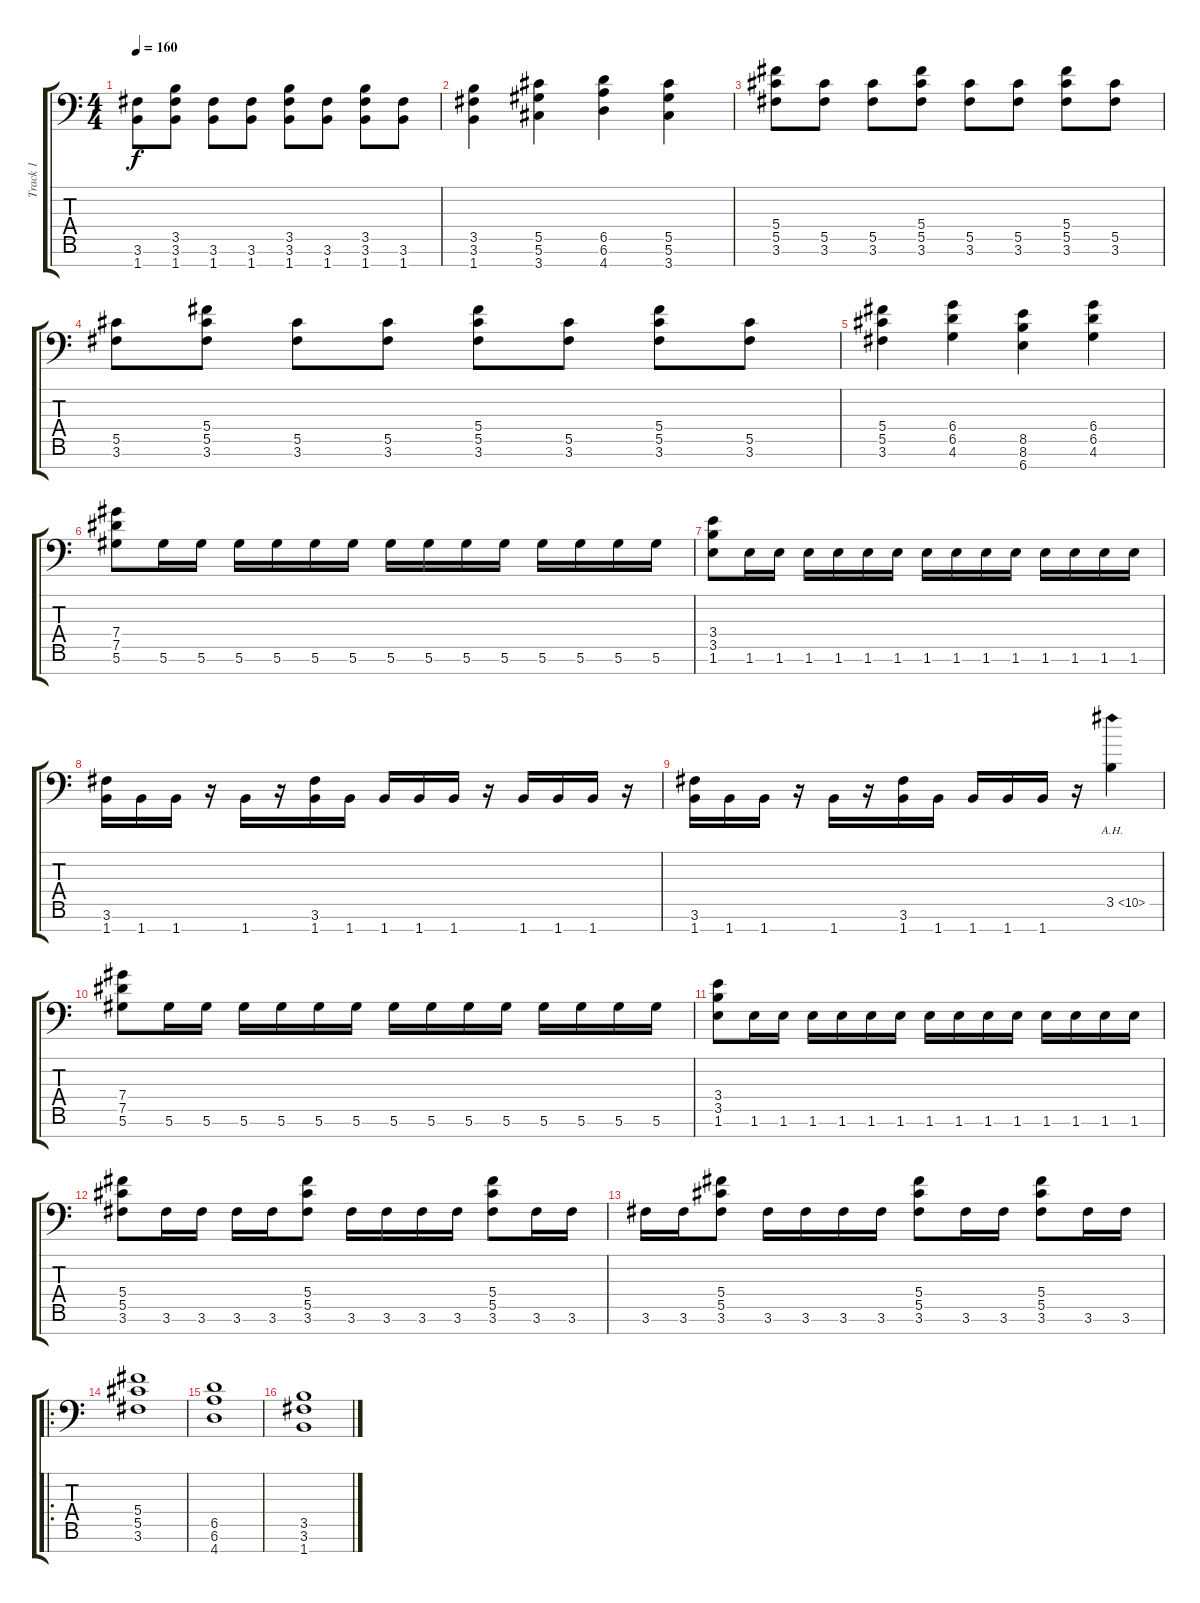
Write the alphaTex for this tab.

\track ("Track 1" "Track 1") {instrument distortionguitar}
\staff {score tabs}
\tuning (Eb4 Bb3 Gb3 Db3 Ab2 Eb2 Bb1) {hide}
\ts (4 4)
\tempo 160
\clef f4
\ks c
(3.6 1.7).8{dy f} (3.5 3.6 1.7).8 (3.6 1.7).8 (3.6 1.7).8 (3.5 3.6 1.7).8 (3.6 1.7).8 (3.5 3.6 1.7).8 (3.6 1.7).8 |
(3.5 3.6 1.7).4 (5.5 5.6 3.7).4 (6.5 6.6 4.7).4 (5.5 5.6 3.7).4 |
(5.4 5.5 3.6).8 (5.5 3.6).8 (5.5 3.6).8 (5.4 5.5 3.6).8 (5.5 3.6).8 (5.5 3.6).8 (5.4 5.5 3.6).8 (5.5 3.6).8 |
(5.5 3.6).8 (5.4 5.5 3.6).8 (5.5 3.6).8 (5.5 3.6).8 (5.4 5.5 3.6).8 (5.5 3.6).8 (5.4 5.5 3.6).8 (5.5 3.6).8 |
(5.4 5.5 3.6).4 (6.4 6.5 4.6).4 (8.5 8.6 6.7).4 (6.4 6.5 4.6).4 |
(7.4 7.5 5.6).8 5.6.16 5.6.16 5.6.16 5.6.16 5.6.16 5.6.16 5.6.16 5.6.16 5.6.16 5.6.16 5.6.16 5.6.16 5.6.16 5.6.16 |
(3.4 3.5 1.6).8 1.6.16 1.6.16 1.6.16 1.6.16 1.6.16 1.6.16 1.6.16 1.6.16 1.6.16 1.6.16 1.6.16 1.6.16 1.6.16 1.6.16 |
(3.6 1.7).16 1.7.16 1.7.16 r.16 1.7.16 r.16 (3.6 1.7).16 1.7.16 1.7.16 1.7.16 1.7.16 r.16 1.7.16 1.7.16 1.7.16 r.16 |
(3.6 1.7).16 1.7.16 1.7.16 r.16 1.7.16 r.16 (3.6 1.7).16 1.7.16 1.7.16 1.7.16 1.7.16 r.16 3.5{ah 7}.4 |
(7.4 7.5 5.6).8 5.6.16 5.6.16 5.6.16 5.6.16 5.6.16 5.6.16 5.6.16 5.6.16 5.6.16 5.6.16 5.6.16 5.6.16 5.6.16 5.6.16 |
(3.4 3.5 1.6).8 1.6.16 1.6.16 1.6.16 1.6.16 1.6.16 1.6.16 1.6.16 1.6.16 1.6.16 1.6.16 1.6.16 1.6.16 1.6.16 1.6.16 |
(5.4 5.5 3.6).8 3.6.16 3.6.16 3.6.16 3.6.16 (5.4 5.5 3.6).8 3.6.16 3.6.16 3.6.16 3.6.16 (5.4 5.5 3.6).8 3.6.16 3.6.16 |
3.6.16 3.6.16 (5.4 5.5 3.6).8 3.6.16 3.6.16 3.6.16 3.6.16 (5.4 5.5 3.6).8 3.6.16 3.6.16 (5.4 5.5 3.6).8 3.6.16 3.6.16 |
\ro
(5.4 5.5 3.6).1 |
(6.5 6.6 4.7).1 |
(3.5 3.6 1.7).1
